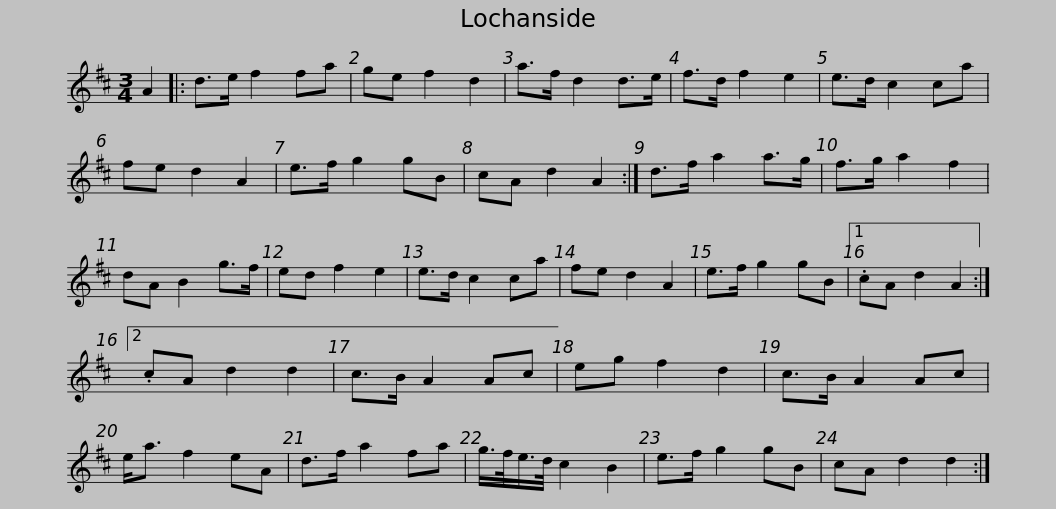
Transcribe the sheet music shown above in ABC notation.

X:1
L:1/8
M:3/4
I:linebreak $
K:D
V:1 treble
V:1
 A2 |: d>e f2 fa | ge f2 d2 | a>f d2 d>e | f>d f2 e2 | %5
 e>d c2 ca | fe d2 A2 | e>f g2 gB | cA d2 A2 :|$ d>f a2 a>g | %10
 f>g a2 f2 | dA B2 g>f | ed f2 e2 | e>d c2 ca | fe d2 A2 | %15
 e>f g2 gB |1 .cA d2 A2 :|2 .cA d2 d2 |$ c>B A2 Ac | eg f2 d2 | %20
 c>B A2 Ac | e<a f2 eA | d>f a2 fa | g/>f/e/>d/ c2 B2 | e>f g2 gB | %25
 cA d2 d2 :| %26
